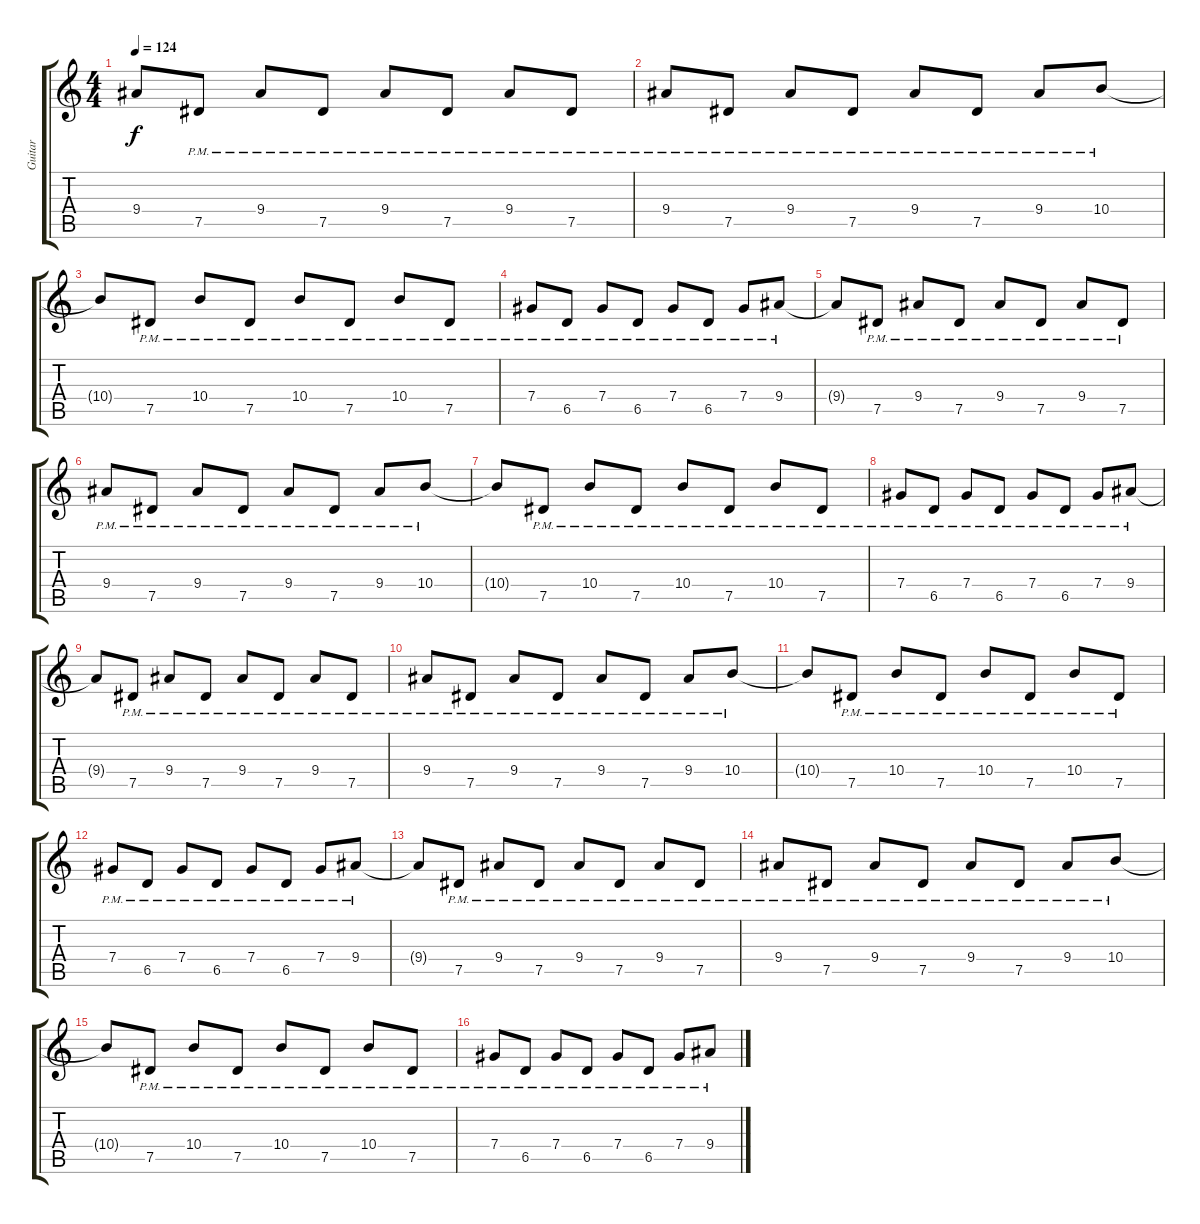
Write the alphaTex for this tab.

\track ("Guitar" "Guitar") {instrument distortionguitar}
\staff {score tabs}
\tuning (Eb4 Bb3 Gb3 Db3 Ab2 Eb2) {hide}
\ts (4 4)
\tempo 124
\clef g2
\ks c
9.4{t}.8{dy f} 7.5{pm}.8 9.4{pm}.8 7.5{pm}.8 9.4{pm}.8 7.5{pm}.8 9.4{pm}.8 7.5{pm}.8 |
9.4{pm}.8 7.5{pm}.8 9.4{pm}.8 7.5{pm}.8 9.4{pm}.8 7.5{pm}.8 9.4{pm}.8 10.4{pm}.8 |
10.4{t}.8 7.5{pm}.8 10.4{pm}.8 7.5{pm}.8 10.4{pm}.8 7.5{pm}.8 10.4{pm}.8 7.5{pm}.8 |
7.4{pm}.8 6.5{pm}.8 7.4{pm}.8 6.5{pm}.8 7.4{pm}.8 6.5{pm}.8 7.4{pm}.8 9.4{pm}.8 |
9.4{t}.8 7.5{pm}.8 9.4{pm}.8 7.5{pm}.8 9.4{pm}.8 7.5{pm}.8 9.4{pm}.8 7.5{pm}.8 |
9.4{pm}.8 7.5{pm}.8 9.4{pm}.8 7.5{pm}.8 9.4{pm}.8 7.5{pm}.8 9.4{pm}.8 10.4{pm}.8 |
10.4{t}.8 7.5{pm}.8 10.4{pm}.8 7.5{pm}.8 10.4{pm}.8 7.5{pm}.8 10.4{pm}.8 7.5{pm}.8 |
7.4{pm}.8 6.5{pm}.8 7.4{pm}.8 6.5{pm}.8 7.4{pm}.8 6.5{pm}.8 7.4{pm}.8 9.4{pm}.8 |
9.4{t}.8 7.5{pm}.8 9.4{pm}.8 7.5{pm}.8 9.4{pm}.8 7.5{pm}.8 9.4{pm}.8 7.5{pm}.8 |
9.4{pm}.8 7.5{pm}.8 9.4{pm}.8 7.5{pm}.8 9.4{pm}.8 7.5{pm}.8 9.4{pm}.8 10.4{pm}.8 |
10.4{t}.8 7.5{pm}.8 10.4{pm}.8 7.5{pm}.8 10.4{pm}.8 7.5{pm}.8 10.4{pm}.8 7.5{pm}.8 |
7.4{pm}.8 6.5{pm}.8 7.4{pm}.8 6.5{pm}.8 7.4{pm}.8 6.5{pm}.8 7.4{pm}.8 9.4{pm}.8 |
9.4{t}.8 7.5{pm}.8 9.4{pm}.8 7.5{pm}.8 9.4{pm}.8 7.5{pm}.8 9.4{pm}.8 7.5{pm}.8 |
9.4{pm}.8 7.5{pm}.8 9.4{pm}.8 7.5{pm}.8 9.4{pm}.8 7.5{pm}.8 9.4{pm}.8 10.4{pm}.8 |
10.4{t}.8 7.5{pm}.8 10.4{pm}.8 7.5{pm}.8 10.4{pm}.8 7.5{pm}.8 10.4{pm}.8 7.5{pm}.8 |
7.4{pm}.8 6.5{pm}.8 7.4{pm}.8 6.5{pm}.8 7.4{pm}.8 6.5{pm}.8 7.4{pm}.8 9.4{pm}.8
